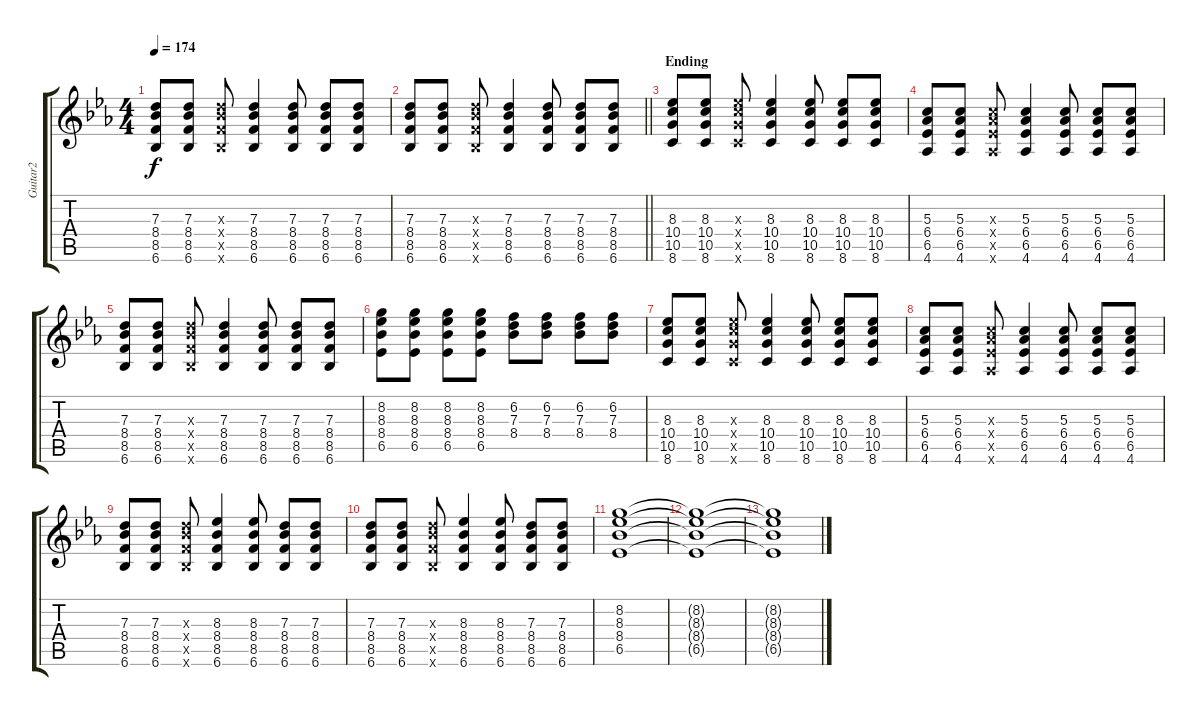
\track ("Guitar2" "Guitar2") {instrument distortionguitar}
\staff {score tabs}
\tuning (E4 B3 G3 D3 A2 E2) {hide}
\ts (4 4)
\tempo 174
\clef g2
\ks eb
(7.3 8.4 8.5 6.6).8{dy f} (7.3 8.4 8.5 6.6).8 (7.3{x} 8.4{x} 8.5{x} 6.6{x}).8 (7.3 8.4 8.5 6.6).4 (7.3 8.4 8.5 6.6).8 (7.3 8.4 8.5 6.6).8 (7.3 8.4 8.5 6.6).8 |
\barLineRight lightlight
(7.3 8.4 8.5 6.6).8 (7.3 8.4 8.5 6.6).8 (7.3{x} 8.4{x} 8.5{x} 6.6{x}).8 (7.3 8.4 8.5 6.6).4 (7.3 8.4 8.5 6.6).8 (7.3 8.4 8.5 6.6).8 (7.3 8.4 8.5 6.6).8 |
\section ("" "Ending")
(8.3 10.4 10.5 8.6).8 (8.3 10.4 10.5 8.6).8 (8.3{x} 10.4{x} 10.5{x} 8.6{x}).8 (8.3 10.4 10.5 8.6).4 (8.3 10.4 10.5 8.6).8 (8.3 10.4 10.5 8.6).8 (8.3 10.4 10.5 8.6).8 |
(5.3 6.4 6.5 4.6).8 (5.3 6.4 6.5 4.6).8 (5.3{x} 6.4{x} 6.5{x} 4.6{x}).8 (5.3 6.4 6.5 4.6).4 (5.3 6.4 6.5 4.6).8 (5.3 6.4 6.5 4.6).8 (5.3 6.4 6.5 4.6).8 |
(7.3 8.4 8.5 6.6).8 (7.3 8.4 8.5 6.6).8 (7.3{x} 8.4{x} 8.5{x} 6.6{x}).8 (7.3 8.4 8.5 6.6).4 (7.3 8.4 8.5 6.6).8 (7.3 8.4 8.5 6.6).8 (7.3 8.4 8.5 6.6).8 |
(8.2 8.3 8.4 6.5).8 (8.2 8.3 8.4 6.5).8 (8.2 8.3 8.4 6.5).8 (8.2 8.3 8.4 6.5).8 (6.2 7.3 8.4).8 (6.2 7.3 8.4).8 (6.2 7.3 8.4).8 (6.2 7.3 8.4).8 |
(8.3 10.4 10.5 8.6).8 (8.3 10.4 10.5 8.6).8 (8.3{x} 10.4{x} 10.5{x} 8.6{x}).8 (8.3 10.4 10.5 8.6).4 (8.3 10.4 10.5 8.6).8 (8.3 10.4 10.5 8.6).8 (8.3 10.4 10.5 8.6).8 |
(5.3 6.4 6.5 4.6).8 (5.3 6.4 6.5 4.6).8 (5.3{x} 6.4{x} 6.5{x} 4.6{x}).8 (5.3 6.4 6.5 4.6).4 (5.3 6.4 6.5 4.6).8 (5.3 6.4 6.5 4.6).8 (5.3 6.4 6.5 4.6).8 |
(7.3 8.4 8.5 6.6).8 (7.3 8.4 8.5 6.6).8 (7.3{x} 8.4{x} 8.5{x} 6.6{x}).8 (8.3 8.4 8.5 6.6).4 (8.3 8.4 8.5 6.6).8 (7.3 8.4 8.5 6.6).8 (7.3 8.4 8.5 6.6).8 |
(7.3 8.4 8.5 6.6).8 (7.3 8.4 8.5 6.6).8 (7.3{x} 8.4{x} 8.5{x} 6.6{x}).8 (8.3 8.4 8.5 6.6).4 (8.3 8.4 8.5 6.6).8 (7.3 8.4 8.5 6.6).8 (7.3 8.4 8.5 6.6).8 |
(8.2 8.3 8.4 6.5).1{volume 2} |
(8.2{t} 8.3{t} 8.4{t} 6.5{t}).1 |
(8.2{t} 8.3{t} 8.4{t} 6.5{t}).1
